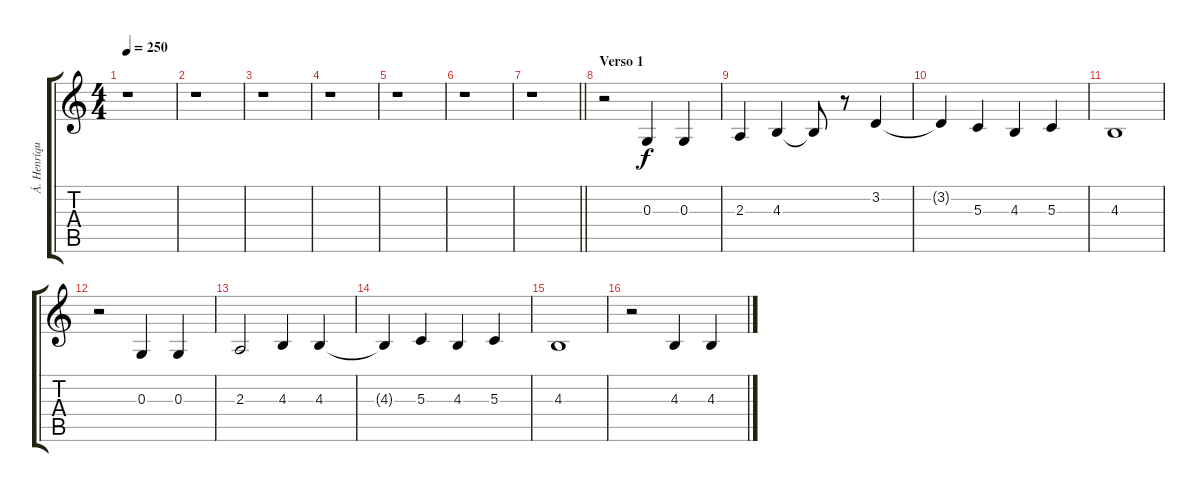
\track ("Á. Henríquez [Voz]" "Á. Henríqu") {instrument sopranosax}
\staff {score tabs}
\tuning (E4 B3 G3 D3 A2 E2) {hide}
\ts (4 4)
\tempo 250
\clef g2
\ks c
r.1{dy f} |
r.1 |
r.1 |
r.1 |
r.1 |
r.1 |
\barLineRight lightlight
r.1 |
\section ("" "Verso 1")
r.2 0.3.4 0.3.4 |
2.3.4 4.3.4 4.3{t}.8 r.8 3.2.4 |
3.2{t}.4 5.3.4 4.3.4 5.3.4 |
4.3.1 |
r.2 0.3.4 0.3.4 |
2.3.2 4.3.4 4.3.4 |
4.3{t}.4 5.3.4 4.3.4 5.3.4 |
4.3.1 |
r.2 4.3.4 4.3.4
